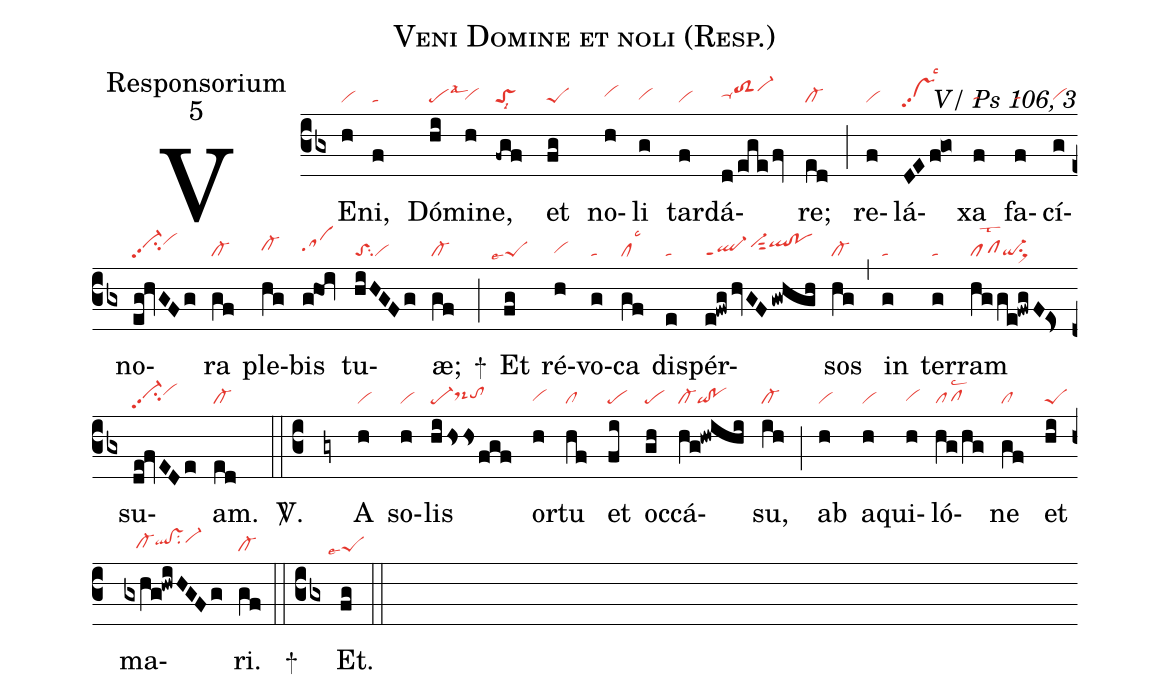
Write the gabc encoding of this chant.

name:Veni Domine et noli (Resp.);
office-part:Responsorium;
mode:5;
commentary:V/ Ps 106, 3;
nabc-lines:1;
%%
(cb3)
VE(h|vi)ni,(f|ta) Dó(hi|pelsal3)mi(h|vihg)ne,(-fgf|toSlsi8) et(fg|peS) no(h|vihh)li(g|vihg) tar(f|vi)dá(d/ege/fv|ta-hhtoS2hivi-hj)re;(ed|cl-) (;)
re(f|vi)lá(DEf!go|vshhpp2lsc3)xa(f|tahg) fa(f|tahg)cí(g|vihg)no(eg!hvGFg|vi-hipp2su2vihj)ra(gf|cl-) ple(hg|cl-hh)bis(ghOi|sahh) tu(hiHGFg|toSsu2vi)æ;(gf|cl-) +(;)
Et(fg|```peSlse7) ré(h|vihg)vo(g|ta)ca(gf|cllsc3) di(e|ta)spér(e!fwg/hvGF/gwhgh|ql-ppt1vi-hisut2qlhi!pohi)sos(hg|cl-) (,)
in(g|ta) ter(g|ta)ram(hgge!fwgF!Es>|pflst2qi-su1sux1) su(de!fvEDe|vi-hhpp2su2vihi)am.(ed|cl-) <sp>V/</sp>.(::c3)(gy)
A(h|vi) so(h|vi)lis(hi/hssfgf|pe-ds-hhtohh) or(h|vihg)tu(hf|cl) et(fi|pe)
oc(gh|pe)cá(hg!hwihi|cl-qi!po)su,(ih|cl-) (;)
ab(h|vi) a(h|vi)qui(h|vihg)ló(hg/hg|pflsc2)ne(gf|cl) et(hi|peS)
ma(gxhg!hwiHGFg|///cl-hgqlhh!vshhsu2vi-hi)ri.(gf|cl-) +(::cb3)
Et.(fg|```peSlse7) (::)
